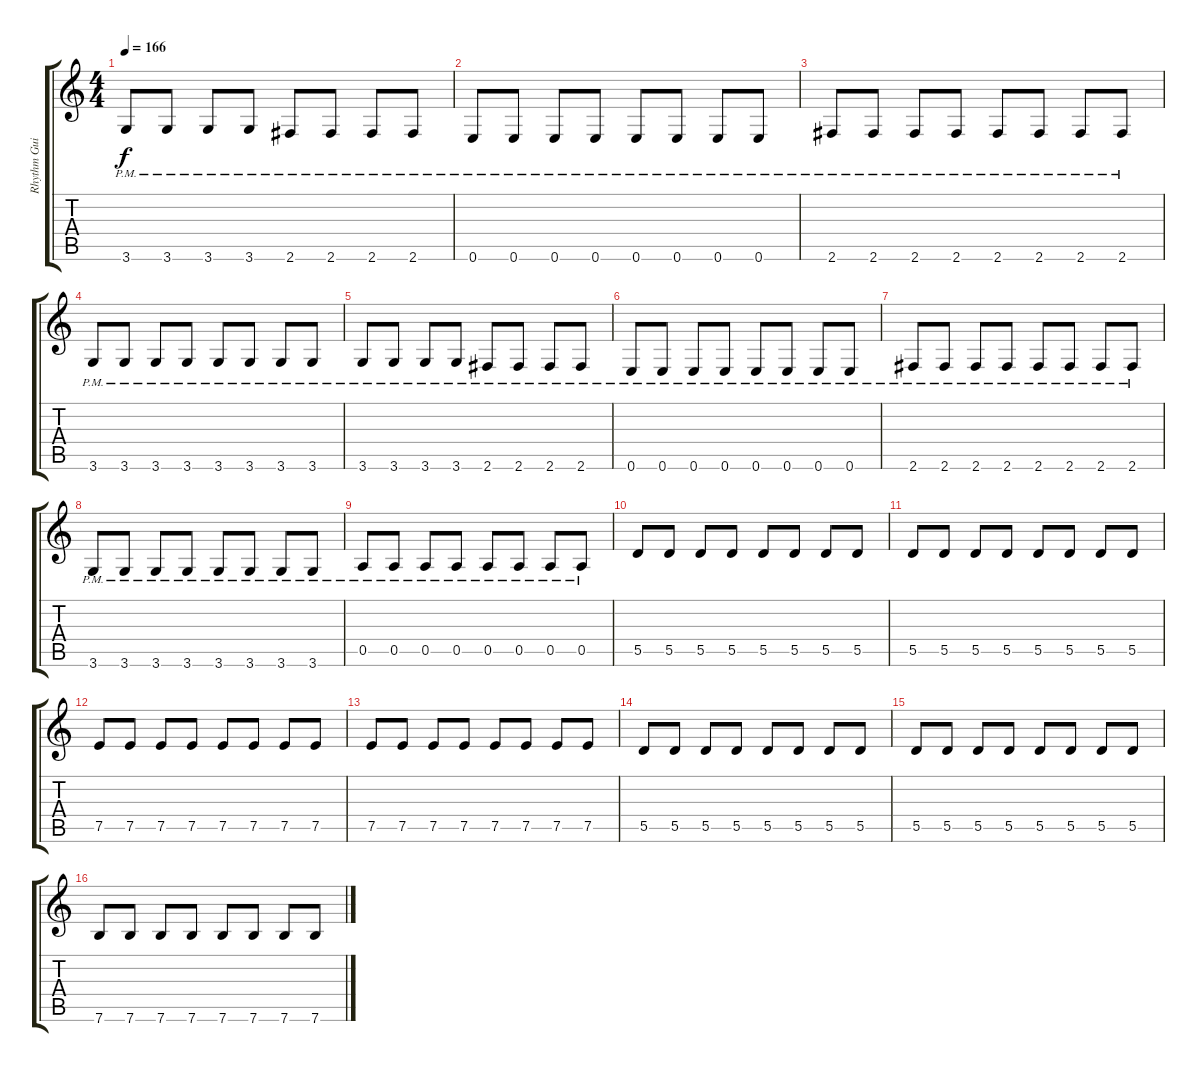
\track ("Rhythm Guitar II" "Rhythm Gui") {instrument distortionguitar}
\staff {score tabs}
\tuning (E4 B3 G3 D3 A2 E2) {hide}
\ts (4 4)
\tempo 166
\clef g2
\ks c
3.6{pm}.8{dy f} 3.6{pm}.8 3.6{pm}.8 3.6{pm}.8 2.6{pm}.8 2.6{pm}.8 2.6{pm}.8 2.6{pm}.8 |
0.6{pm}.8 0.6{pm}.8 0.6{pm}.8 0.6{pm}.8 0.6{pm}.8 0.6{pm}.8 0.6{pm}.8 0.6{pm}.8 |
2.6{pm}.8 2.6{pm}.8 2.6{pm}.8 2.6{pm}.8 2.6{pm}.8 2.6{pm}.8 2.6{pm}.8 2.6{pm}.8 |
3.6{pm}.8 3.6{pm}.8 3.6{pm}.8 3.6{pm}.8 3.6{pm}.8 3.6{pm}.8 3.6{pm}.8 3.6{pm}.8 |
3.6{pm}.8 3.6{pm}.8 3.6{pm}.8 3.6{pm}.8 2.6{pm}.8 2.6{pm}.8 2.6{pm}.8 2.6{pm}.8 |
0.6{pm}.8 0.6{pm}.8 0.6{pm}.8 0.6{pm}.8 0.6{pm}.8 0.6{pm}.8 0.6{pm}.8 0.6{pm}.8 |
2.6{pm}.8 2.6{pm}.8 2.6{pm}.8 2.6{pm}.8 2.6{pm}.8 2.6{pm}.8 2.6{pm}.8 2.6{pm}.8 |
3.6{pm}.8 3.6{pm}.8 3.6{pm}.8 3.6{pm}.8 3.6{pm}.8 3.6{pm}.8 3.6{pm}.8 3.6{pm}.8 |
0.5{pm}.8 0.5{pm}.8 0.5{pm}.8 0.5{pm}.8 0.5{pm}.8 0.5{pm}.8 0.5{pm}.8 0.5{pm}.8 |
5.5.8 5.5.8 5.5.8 5.5.8 5.5.8 5.5.8 5.5.8 5.5.8 |
5.5.8 5.5.8 5.5.8 5.5.8 5.5.8 5.5.8 5.5.8 5.5.8 |
7.5.8 7.5.8 7.5.8 7.5.8 7.5.8 7.5.8 7.5.8 7.5.8 |
7.5.8 7.5.8 7.5.8 7.5.8 7.5.8 7.5.8 7.5.8 7.5.8 |
5.5.8 5.5.8 5.5.8 5.5.8 5.5.8 5.5.8 5.5.8 5.5.8 |
5.5.8 5.5.8 5.5.8 5.5.8 5.5.8 5.5.8 5.5.8 5.5.8 |
7.6.8 7.6.8 7.6.8 7.6.8 7.6.8 7.6.8 7.6.8 7.6.8
